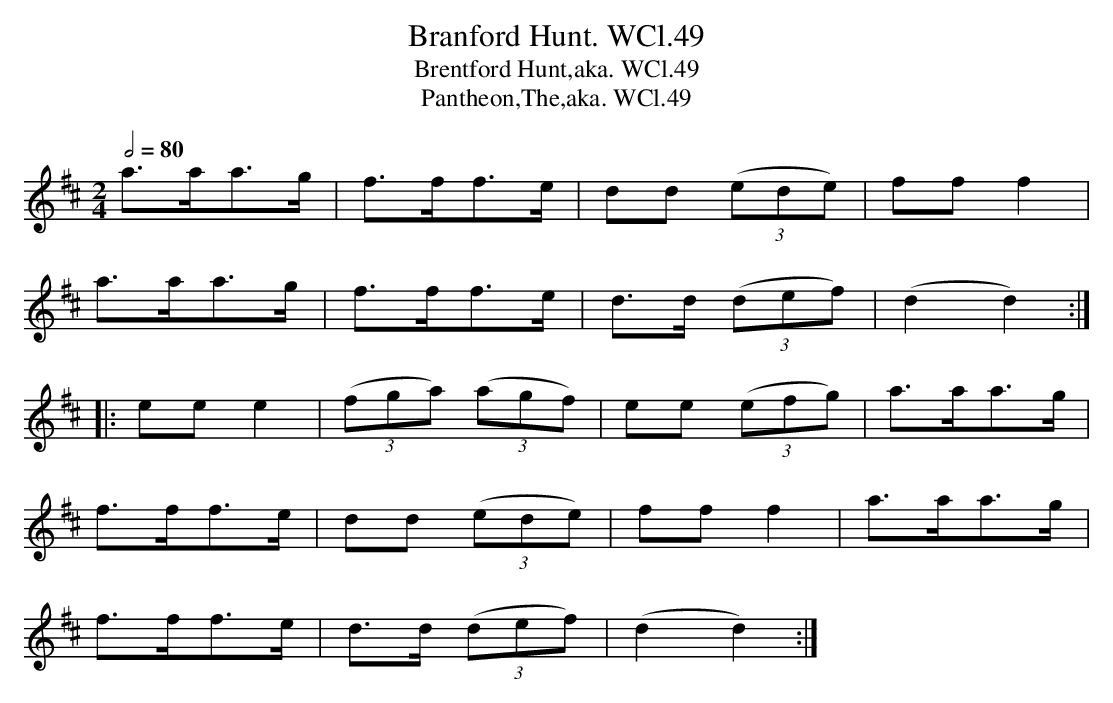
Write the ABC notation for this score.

X:1
T:Branford Hunt. WCl.49
T:Brentford Hunt,aka. WCl.49
T:Pantheon,The,aka. WCl.49
M:2/4
L:1/8
Q:1/2=80
K:D
a>aa>g|f>ff>e|dd ((3ede)|ff f2|
a>aa>g|f>ff>e|d>d ((3def)|(d2d2):|
|:ee e2|((3fga) ((3agf)|ee ((3efg)|a>aa>g|
f>ff>e|dd ((3ede)|ff f2|a>aa>g|
f>ff>e|d>d ((3def)|(d2d2):|
